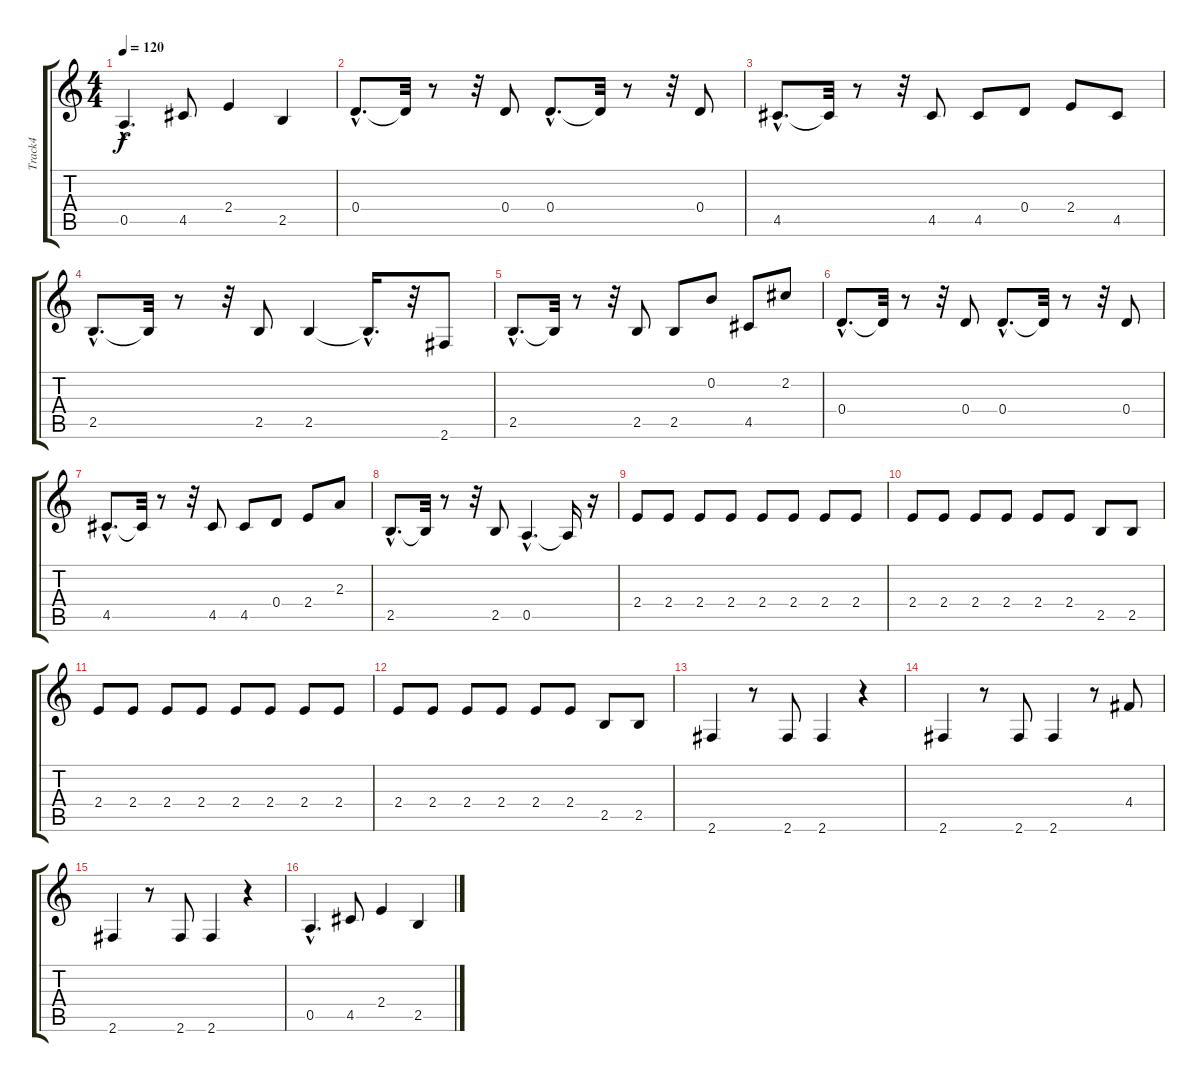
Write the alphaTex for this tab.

\track ("Track4" "Track4") {instrument electricbassfinger}
\staff {score tabs}
\tuning (E4 B3 G3 D3 A2 E2) {hide}
\ts (4 4)
\tempo 120
\clef g2
\ks c
0.5{hac}.4{d dy f} 4.5.8 2.4.4 2.5.4 |
0.4{hac}.8{d} 0.4{t}.32 r.8 r.32 0.4.8 0.4{hac}.8{d} 0.4{t}.32 r.8 r.32 0.4.8 |
4.5{hac}.8{d} 4.5{t}.32 r.8 r.32 4.5.8 4.5.8 0.4.8 2.4.8 4.5.8 |
2.5{hac}.8{d} 2.5{t}.32 r.8 r.32 2.5.8 2.5.4 2.5{hac t}.16{d} r.32 2.6.8 |
2.5{hac}.8{d} 2.5{t}.32 r.8 r.32 2.5.8 2.5.8 0.2.8 4.5.8 2.2.8 |
0.4{hac}.8{d} 0.4{t}.32 r.8 r.32 0.4.8 0.4{hac}.8{d} 0.4{t}.32 r.8 r.32 0.4.8 |
4.5{hac}.8{d} 4.5{t}.32 r.8 r.32 4.5.8 4.5.8 0.4.8 2.4.8 2.3.8 |
2.5{hac}.8{d} 2.5{t}.32 r.8 r.32 2.5.8 0.5{hac}.4{d} 0.5{t}.16 r.16 |
2.4.8 2.4.8 2.4.8 2.4.8 2.4.8 2.4.8 2.4.8 2.4.8 |
2.4.8 2.4.8 2.4.8 2.4.8 2.4.8 2.4.8 2.5.8 2.5.8 |
2.4.8 2.4.8 2.4.8 2.4.8 2.4.8 2.4.8 2.4.8 2.4.8 |
2.4.8 2.4.8 2.4.8 2.4.8 2.4.8 2.4.8 2.5.8 2.5.8 |
2.6.4 r.8 2.6.8 2.6.4 r.4 |
2.6.4 r.8 2.6.8 2.6.4 r.8 4.4.8 |
2.6.4 r.8 2.6.8 2.6.4 r.4 |
0.5{hac}.4{d} 4.5.8 2.4.4 2.5.4
